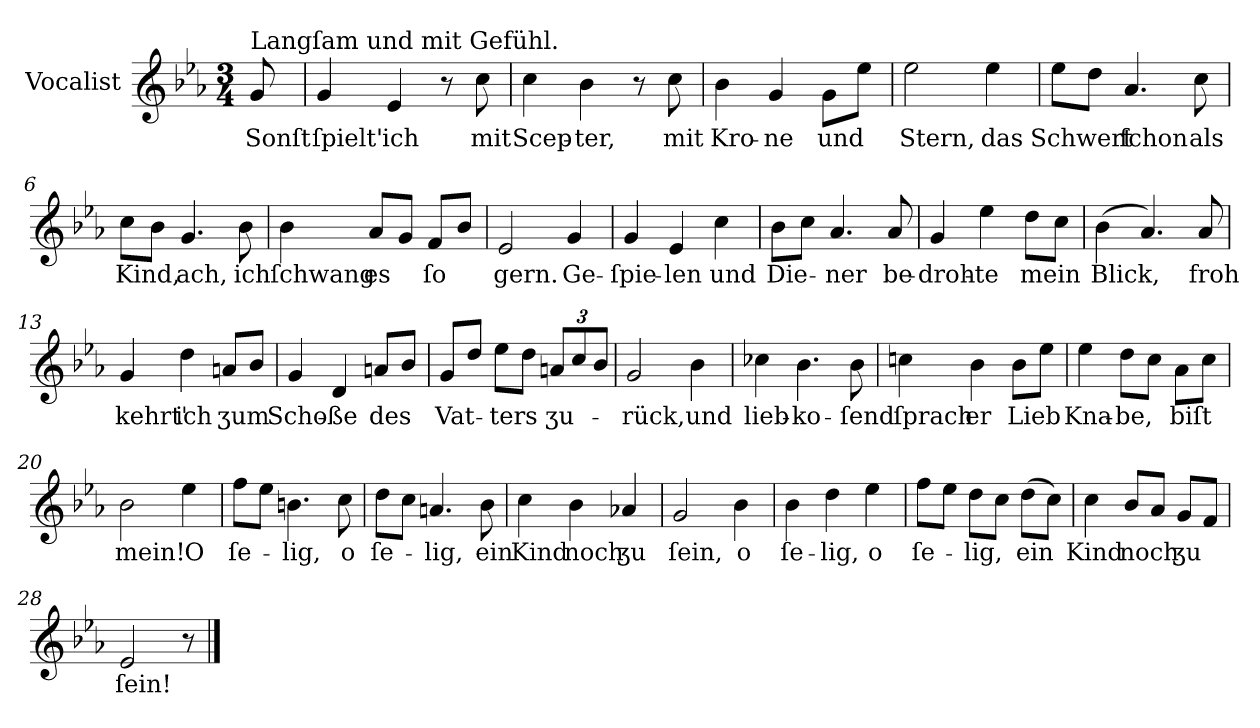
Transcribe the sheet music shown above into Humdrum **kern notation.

**kern	**text
*part1	*part1
*staff1	*staff1
*I"Vocalist	*
*clefG2	*
*k[b-e-a-]	*
*E-:	*
*M3/4	*
=	=
!LO:TX:a:t=Langſam und mit Gefühl.	!
8g	Sonſt
=1	=1
4g	ſpielt'
4e-	ich
8r	.
8cc	mit
=2	=2
4cc	Scep-
4b-	-ter,
8r	.
8cc	mit
=3	=3
4b-	Kro-
4g	-ne
8gL	und
8ee-J	.
=4	=4
2ee-	Stern,
4ee-	das
=5	=5
8ee-L	Schwert
8ddJ	.
4.a-	ſchon
8cc	als
=6	=6
8ccL	Kind,
8b-J	.
4.g	ach,
8b-	ich
=7	=7
4b-	ſchwang
8a-L	es
8gJ	.
8fL	ſo
8b-J	.
=8	=8
2e-	gern.
4g	Ge-
=9	=9
4g	-ſpie-
4e-	-len
4cc	und
=10	=10
8b-L	Die-
8ccJ	.
4.a-	-ner
8a-	be-
=11	=11
4g	-droh-
4ee-	-te
8ddL	mein
8ccJ	.
=12	=12
(<4b-	Blick,
4.a-)	.
8a-	froh
=13	=13
4g	kehrt'
4dd	ich
8anL	ʒum
8b-J	.
=14	=14
4g	Scho-
4d	-ße
8anL	des
8b-J	.
=15	=15
8g/L	Vat-
8ddJ	.
8ee-L	-ters
8ddJ	.
12an/L	ʒu-
12cc	.
12b-J	.
=16	=16
2g	-rück,
4b-	und
=17	=17
4cc-X	lieb-
4.b-	-ko-
8b-	-ſend
=18	=18
4ccn	ſprach
4b-	er
8b-L	Lieb
8ee-J	.
=19	=19
4ee-	Kna-
8ddL	-be,
8ccJ	.
8a-L	biſt
8ccJ	.
=20	=20
2b-	mein!
4ee-	O
=21	=21
8ffL	ſe-
8ee-J	.
4.bn	-lig,
8cc	o
=22	=22
8ddL	ſe-
8ccJ	.
4.an	-lig,
8b-	ein
=23	=23
4cc	Kind
4b-	noch
4a-X	ʒu
=24	=24
2g	ſein,
4b-	o
=25	=25
4b-	ſe-
4dd	-lig,
4ee-	o
=26	=26
8ffL	ſe-
8ee-J	.
8ddL	-lig,
8ccJ	.
(8ddL	ein
8ccJ)	.
=27	=27
4cc	Kind
8b-L	noch
8a-J	.
8gL	ʒu
8fJ	.
=28	=28
2e-	ſein!
8r	.
==	==
*-	*-
